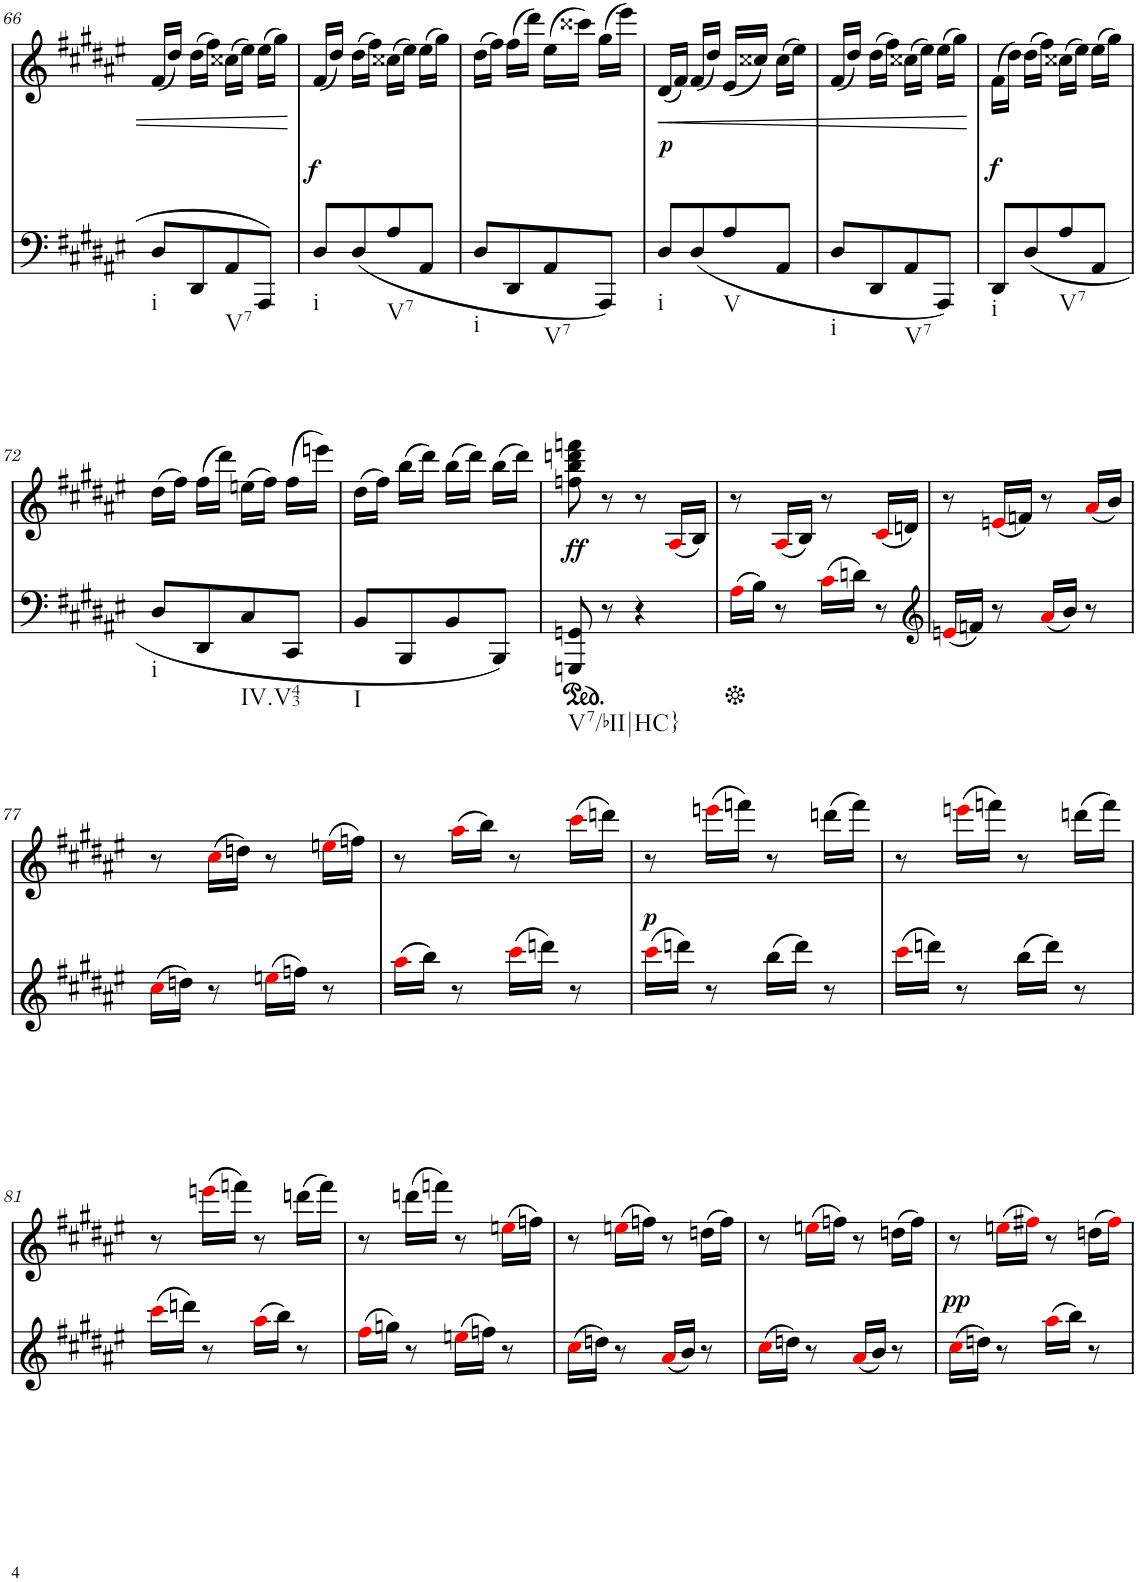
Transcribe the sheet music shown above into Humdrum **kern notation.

**kern	**kern	**text	**dynam
*part2	*part1	*part1	*part1
*staff2	*staff1	*staff1	*staff1
*I"piano	*I"piano	*	*
*I'Pno	*I'Pno	*	*
!!LO:PB:g=z
*clefF4	*clefG2	*	*
*k[f#c#g#d#a#e#]	*k[f#c#g#d#a#e#]	*	*
*F#:	*F#:	*	*
*M2/4	*M2/4	*	*
=66	=66	=66	=66
!LO:TX:b:t=i	!	!	!
8D#/L	(16f#/LL	.	.
.	16dd#/JJ)	.	.
8DD#/	(16dd#\LL	.	.
.	16ff#\JJ)	.	.
!LO:TX:b:t=V7	!	!	!
8AA#/	(16cc##X\LL	.	.
.	16ee#\JJ)	.	.
8AAA#/J	(16ee#\LL	.	.
.	16gg#\JJ)	.	.
=67	=67	=67	=67
!LO:TX:b:t=i	!	!	!
!	!	!LO:LY:b	!
8D#/L	(16f#/LL	.	.
.	16dd#/JJ)	.	.
(<8D#/	(16dd#\LL	.	.
.	16ff#\JJ)	.	.
!LO:TX:b:t=V7	!	!	!
8A#/	(16cc##X\LL	.	.
.	16ee#\JJ)	.	.
8AA#/J	(16ee#\LL	.	.
.	16gg#\JJ)	.	.
=68	=68	=68	=68
!LO:TX:b:t=i	!	!	!
8D#/L	(16dd#\LL	.	.
.	16ff#\JJ)	.	.
8DD#/	(16ff#\LL	.	.
.	16ddd#\JJ)	.	.
!LO:TX:b:t=V7	!	!	!
8AA#/	(16ee#\LL	.	.
.	16ccc##X\JJ)	.	.
8AAA#/J)	(16gg#\LL	.	.
.	16eee#\JJ)	.	.
=69	=69	=69	=69
!LO:TX:b:t=i	!	!	!
!	!	!LO:LY:b	!LO:HP:b
8D#/L	(16d#/LL	.	<
.	16f#/JJ)	.	.
(<8D#/	(16f#/LL	.	.
.	16dd#/JJ)	.	.
!LO:TX:b:t=V	!	!	!
8A#/	(16e#/LL	.	.
.	16cc##X/JJ)	.	.
8AA#/J	(16cc##\LL	.	.
.	16ee#\JJ)	.	.
=70	=70	=70	=70
!LO:TX:b:t=i	!	!	!
8D#/L	(16f#/LL	.	.
.	16dd#/JJ)	.	.
8DD#/	(16dd#\LL	.	.
.	16ff#\JJ)	.	.
!LO:TX:b:t=V7	!	!	!
8AA#/	(16cc##X\LL	.	.
.	16ee#\JJ)	.	.
8AAA#/J)	(16ee#\LL	.	.
.	16gg#\JJ)	.	.
.	.	.	[
=71	=71	=71	=71
!LO:TX:b:t=i	!	!	!
!	!	!LO:LY:b	!
8DD#/L	(16f#\LL	.	.
.	16dd#\JJ)	.	.
(<8D#/	(16dd#\LL	.	.
.	16ff#\JJ)	.	.
!LO:TX:b:t=V7	!	!	!
8A#/	(16cc##X\LL	.	.
.	16ee#\JJ)	.	.
8AA#/J	(16ee#\LL	.	.
.	16gg#\JJ)	.	.
!!LO:LB:g=z
=72	=72	=72	=72
!LO:TX:b:t=i	!	!	!
8D#/L	(16dd#\LL	.	.
.	16ff#\JJ)	.	.
8DD#/	(16ff#\LL	.	.
.	16ddd#\JJ)	.	.
!LO:TX:b:t=IV.V43	!	!	!
8C#/	(16een\LL	.	.
.	16ff#\JJ)	.	.
8CC#/J	(16ff#\LL	.	.
.	16eeen\JJ)	.	.
=73	=73	=73	=73
!LO:TX:b:t=I	!	!	!
8BB/L	(16dd#\LL	.	.
.	16ff#\JJ)	.	.
8BBB/	(16bb\LL	.	.
.	16ddd#\JJ)	.	.
8BB/	(16bb\LL	.	.
.	16ddd#\JJ)	.	.
8BBB/J)	(16bb\LL	.	.
.	16ddd#\JJ)	.	.
=74	=74	=74	=74
*ped	*	*	*
!LO:TX:b:t=V7/bII|HC}	!	!	!
!	!	!LO:LY:b	!
8GGGn/ 8GGn/	8ffn\ 8bb\ 8dddn\ 8fffn\	.	.
8r	8r	.	.
4r	8r	.	.
.	(16A#i/LL	.	.
.	16B/JJ)	.	.
=75	=75	=75	=75
(16A#i\LL	8r	.	.
*Xped	*	*	*
16B\JJ)	.	.	.
8r	(16A#i/LL	.	.
.	16B/JJ)	.	.
(16c#i\LL	8r	.	.
16dn\JJ)	.	.	.
8r	(16c#i/LL	.	.
.	16dn/JJ)	.	.
=76	=76	=76	=76
*clefG2	*	*	*
(16eni/LL	8r	.	.
16fn/JJ)	.	.	.
8r	(16eni/LL	.	.
.	16fn/JJ)	.	.
(16a#i/LL	8r	.	.
16b/JJ)	.	.	.
8r	(16a#i/LL	.	.
.	16b/JJ)	.	.
!!LO:LB:g=z
=77	=77	=77	=77
(16cc#i\LL	8r	.	.
16ddn\JJ)	.	.	.
8r	(16cc#i\LL	.	.
.	16ddn\JJ)	.	.
(16eeni\LL	8r	.	.
16ffn\JJ)	.	.	.
8r	(16eeni\LL	.	.
.	16ffn\JJ)	.	.
=78	=78	=78	=78
(16aa#i\LL	8r	.	.
16bb\JJ)	.	.	.
8r	(16aa#i\LL	.	.
.	16bb\JJ)	.	.
(16ccc#i\LL	8r	.	.
16dddn\JJ)	.	.	.
8r	(16ccc#i\LL	.	.
.	16dddn\JJ)	.	.
=79	=79	=79	=79
!	!	!	!LO:DY:b
(16ccc#i\LL	8r	.	p
16dddn\JJ)	.	.	.
8r	(16eeeni\LL	.	.
.	16fffn\JJ)	.	.
(16bb\LL	8r	.	.
16ddd\JJ)	.	.	.
8r	(16dddn\LL	.	.
.	16fff\JJ)	.	.
=80	=80	=80	=80
(16ccc#i\LL	8r	.	.
16dddn\JJ)	.	.	.
8r	(16eeeni\LL	.	.
.	16fffn\JJ)	.	.
(16bb\LL	8r	.	.
16ddd\JJ)	.	.	.
8r	(16dddn\LL	.	.
.	16fff\JJ)	.	.
!!LO:LB:g=z
=81	=81	=81	=81
(16ccc#i\LL	8r	.	.
16dddn\JJ)	.	.	.
8r	(16eeeni\LL	.	.
.	16fffn\JJ)	.	.
(16aa#i\LL	8r	.	.
16bb\JJ)	.	.	.
8r	(16dddn\LL	.	.
.	16fff\JJ)	.	.
=82	=82	=82	=82
(16ff#i\LL	8r	.	.
16ggn\JJ)	.	.	.
8r	(16dddn\LL	.	.
.	16fffn\JJ)	.	.
(16eeni\LL	8r	.	.
16ffn\JJ)	.	.	.
8r	(16eeni\LL	.	.
.	16ffn\JJ)	.	.
=83	=83	=83	=83
(16cc#i\LL	8r	.	.
16ddn\JJ)	.	.	.
8r	(16eeni\LL	.	.
.	16ffn\JJ)	.	.
(16a#i/LL	8r	.	.
16b/JJ)	.	.	.
8r	(16ddn\LL	.	.
.	16ff\JJ)	.	.
=84	=84	=84	=84
(16cc#i\LL	8r	.	.
16ddn\JJ)	.	.	.
8r	(16eeni\LL	.	.
.	16ffn\JJ)	.	.
(16a#i/LL	8r	.	.
16b/JJ)	.	.	.
8r	(16ddn\LL	.	.
.	16ff\JJ)	.	.
=85	=85	=85	=85
!	!	!	!LO:DY:b
(16cc#i\LL	8r	.	pp
16ddn\JJ)	.	.	.
8r	(16eeni\LL	.	.
.	16ff#Xi\JJ)	.	.
(16aa#i\LL	8r	.	.
16bb\JJ)	.	.	.
8r	(16ddn\LL	.	.
.	16ff#i\JJ)	.	.
=	=	=	=
*-	*-	*-	*-
